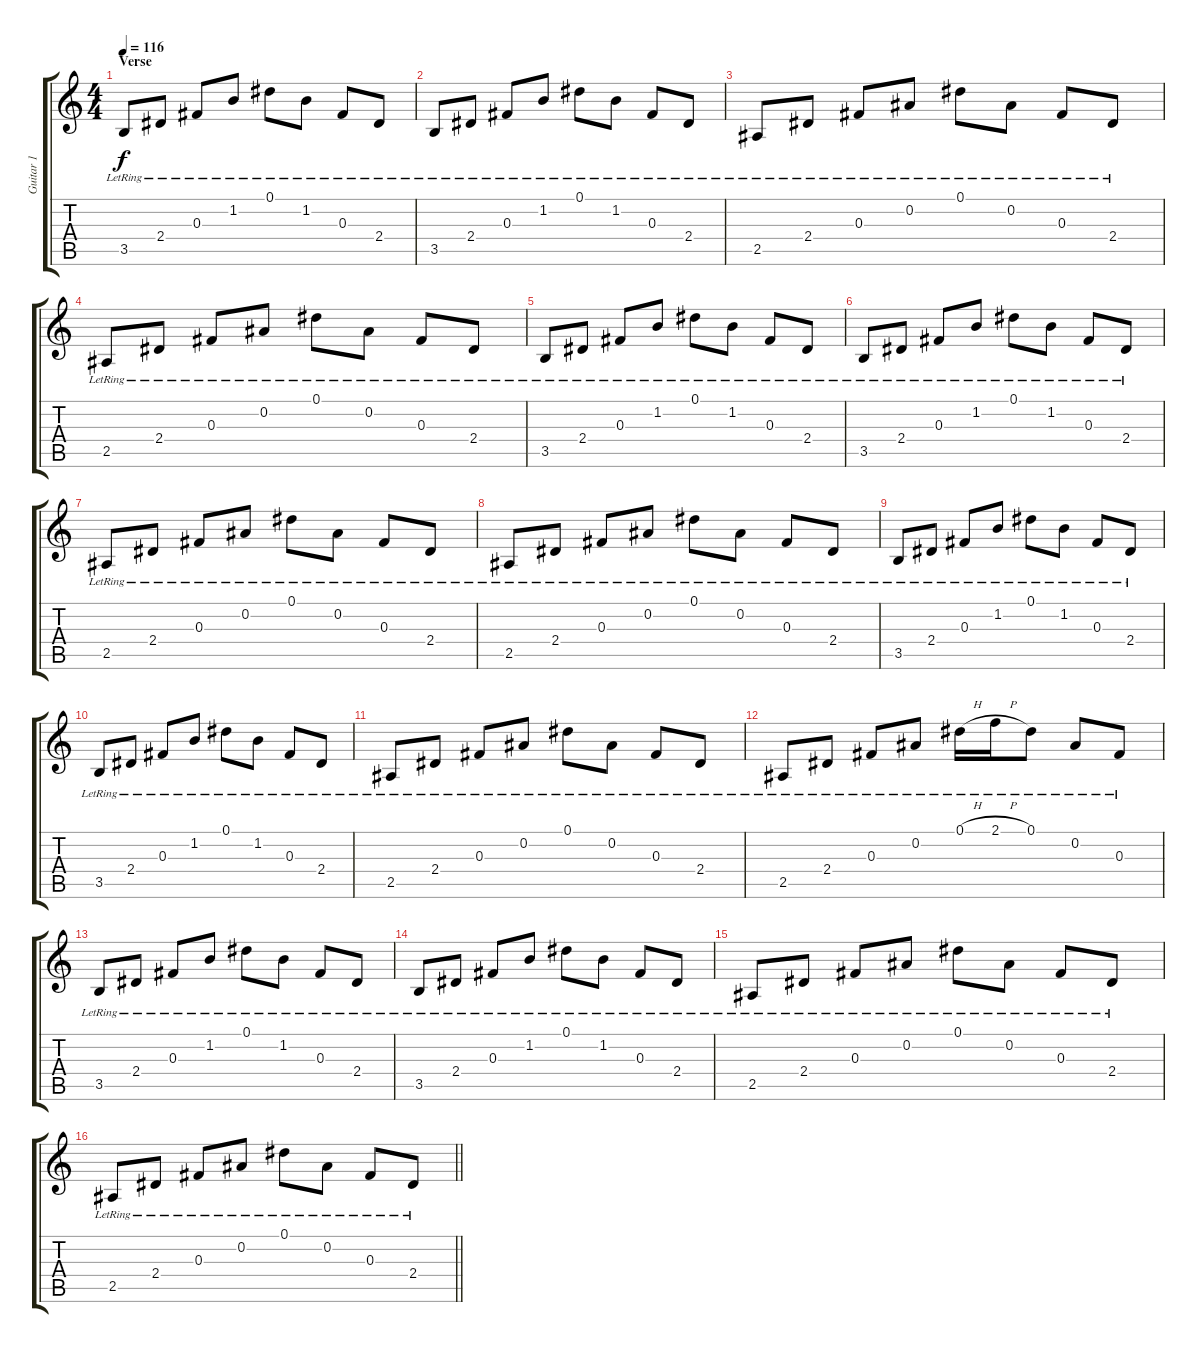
\track ("Guitar 1" "Guitar 1") {instrument electricguitarclean}
\staff {score tabs}
\tuning (Eb4 Bb3 Gb3 Db3 Ab2 Eb2) {hide}
\ts (4 4)
\section ("" "Verse")
\tempo 116
\clef g2
\ks c
3.5{lr}.8{dy f} 2.4{lr}.8 0.3{lr}.8 1.2{lr}.8 0.1{lr}.8 1.2{lr}.8 0.3{lr}.8 2.4{lr}.8 |
3.5{lr}.8 2.4{lr}.8 0.3{lr}.8 1.2{lr}.8 0.1{lr}.8 1.2{lr}.8 0.3{lr}.8 2.4{lr}.8 |
2.5{lr}.8 2.4{lr}.8 0.3{lr}.8 0.2{lr}.8 0.1{lr}.8 0.2{lr}.8 0.3{lr}.8 2.4{lr}.8 |
2.5{lr}.8 2.4{lr}.8 0.3{lr}.8 0.2{lr}.8 0.1{lr}.8 0.2{lr}.8 0.3{lr}.8 2.4{lr}.8 |
3.5{lr}.8 2.4{lr}.8 0.3{lr}.8 1.2{lr}.8 0.1{lr}.8 1.2{lr}.8 0.3{lr}.8 2.4{lr}.8 |
3.5{lr}.8 2.4{lr}.8 0.3{lr}.8 1.2{lr}.8 0.1{lr}.8 1.2{lr}.8 0.3{lr}.8 2.4{lr}.8 |
2.5{lr}.8 2.4{lr}.8 0.3{lr}.8 0.2{lr}.8 0.1{lr}.8 0.2{lr}.8 0.3{lr}.8 2.4{lr}.8 |
2.5{lr}.8 2.4{lr}.8 0.3{lr}.8 0.2{lr}.8 0.1{lr}.8 0.2{lr}.8 0.3{lr}.8 2.4{lr}.8 |
3.5{lr}.8 2.4{lr}.8 0.3{lr}.8 1.2{lr}.8 0.1{lr}.8 1.2{lr}.8 0.3{lr}.8 2.4{lr}.8 |
3.5{lr}.8 2.4{lr}.8 0.3{lr}.8 1.2{lr}.8 0.1{lr}.8 1.2{lr}.8 0.3{lr}.8 2.4{lr}.8 |
2.5{lr}.8 2.4{lr}.8 0.3{lr}.8 0.2{lr}.8 0.1{lr}.8 0.2{lr}.8 0.3{lr}.8 2.4{lr}.8 |
2.5{lr}.8 2.4{lr}.8 0.3{lr}.8 0.2{lr}.8 0.1{h lr}.16 2.1{h lr}.16 0.1{lr}.8 0.2{lr}.8 0.3{lr}.8 |
3.5{lr}.8 2.4{lr}.8 0.3{lr}.8 1.2{lr}.8 0.1{lr}.8 1.2{lr}.8 0.3{lr}.8 2.4{lr}.8 |
3.5{lr}.8 2.4{lr}.8 0.3{lr}.8 1.2{lr}.8 0.1{lr}.8 1.2{lr}.8 0.3{lr}.8 2.4{lr}.8 |
2.5{lr}.8 2.4{lr}.8 0.3{lr}.8 0.2{lr}.8 0.1{lr}.8 0.2{lr}.8 0.3{lr}.8 2.4{lr}.8 |
\barLineRight lightlight
2.5{lr}.8 2.4{lr}.8 0.3{lr}.8 0.2{lr}.8 0.1{lr}.8 0.2{lr}.8 0.3{lr}.8 2.4{lr}.8
